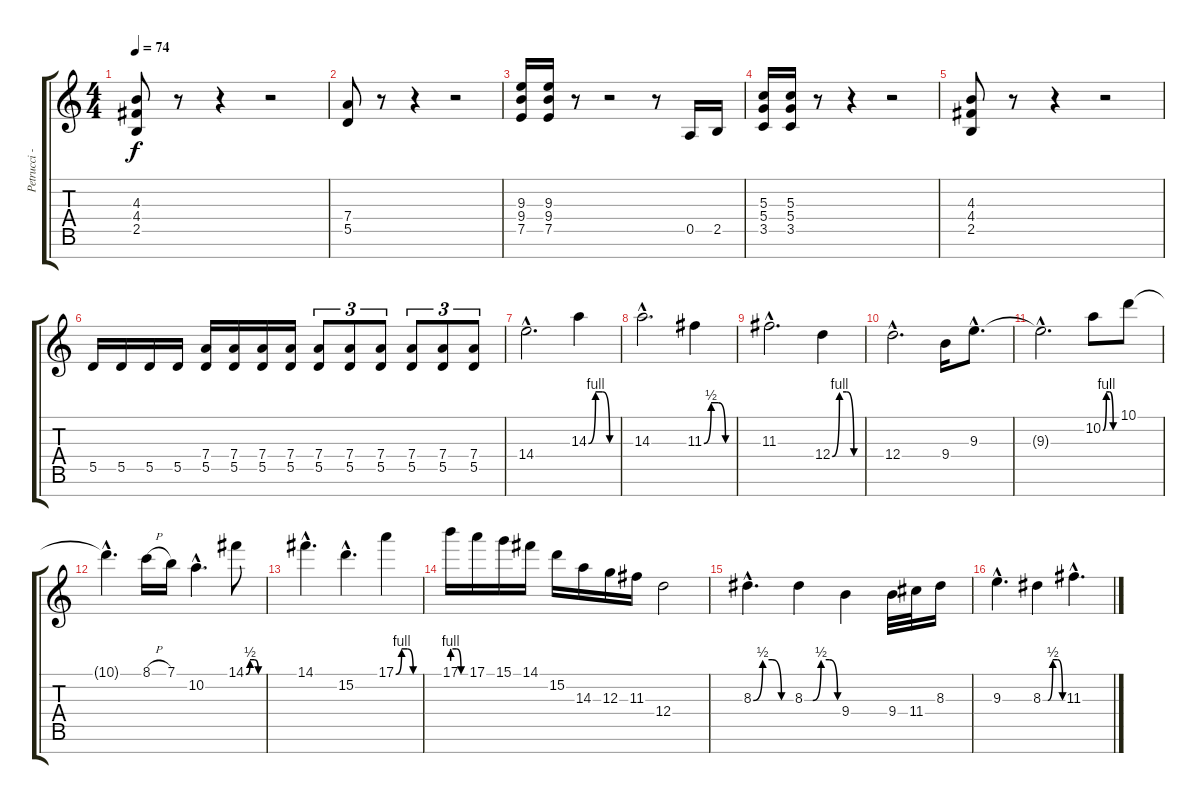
\track ("Petrucci - Distortion 7st." "Petrucci -") {instrument overdrivenguitar}
\staff {score tabs}
\tuning (E4 B3 G3 D3 A2 E2 B1) {hide}
\ts (4 4)
\tempo 74
\clef g2
\ks c
(4.3 4.4 2.5).8{dy f} r.8 r.4 r.2 |
(7.4 5.5).8 r.8 r.4 r.2 |
(9.3 9.4 7.5).16 (9.3 9.4 7.5).16 r.8 r.2 r.8 0.5.16 2.5.16 |
(5.3 5.4 3.5).16 (5.3 5.4 3.5).16 r.8 r.4 r.2 |
(4.3 4.4 2.5).8 r.8 r.4 r.2 |
5.5.16 5.5.16 5.5.16 5.5.16 (7.4 5.5).16 (7.4 5.5).16 (7.4 5.5).16 (7.4 5.5).16 (7.4 5.5).8{tu (3 2)} (7.4 5.5).8{tu (3 2)} (7.4 5.5).8{tu (3 2)} (7.4 5.5).8{tu (3 2)} (7.4 5.5).8{tu (3 2)} (7.4 5.5).8{tu (3 2)} |
14.4{hac}.2{d} 14.3{be (custom 0 0 15 4 30 4 45 0 60 0)}.4 |
14.3{hac}.2{d} 11.3{be (custom 0 0 15 2 30 2 45 0 60 0)}.4 |
11.3{hac}.2{d} 12.4{be (custom 0 0 15 4 30 4 45 0 60 0)}.4 |
12.4{hac}.2{d} 9.4.16 9.3{hac}.8{d} |
9.3{hac t}.2{d} 10.2{be (custom 0 0 15 4 30 4 45 0 60 0)}.8 10.1.8 |
10.1{hac t}.4{d} 8.1{h}.16 7.1.16 10.2{hac}.4{d} 14.1{be (custom 0 0 15 2 30 2 45 0 60 0)}.8 |
14.1{hac}.4{d} 15.2{hac}.4{d} 17.1{be (custom 0 0 15 4 30 4 45 0 60 0)}.4 |
17.1{be (custom 0 4 20 4 40 0 60 0)}.16 17.1.16 15.1.16 14.1.16 15.2.16 14.3.16 12.3.16 11.3.16 12.4.2 |
8.3{be (custom 0 0 15 2 30 2 45 0 60 0) hac}.4{d} 8.3{be (custom 0 0 15 0 30 2 45 2 60 0)}.4 9.4.4 9.4.32 11.4.32 8.3.16 |
9.3{hac}.4{d} 8.3{be (custom 0 0 15 0 30 2 45 2 60 0)}.4 11.3{hac}.4{d}
